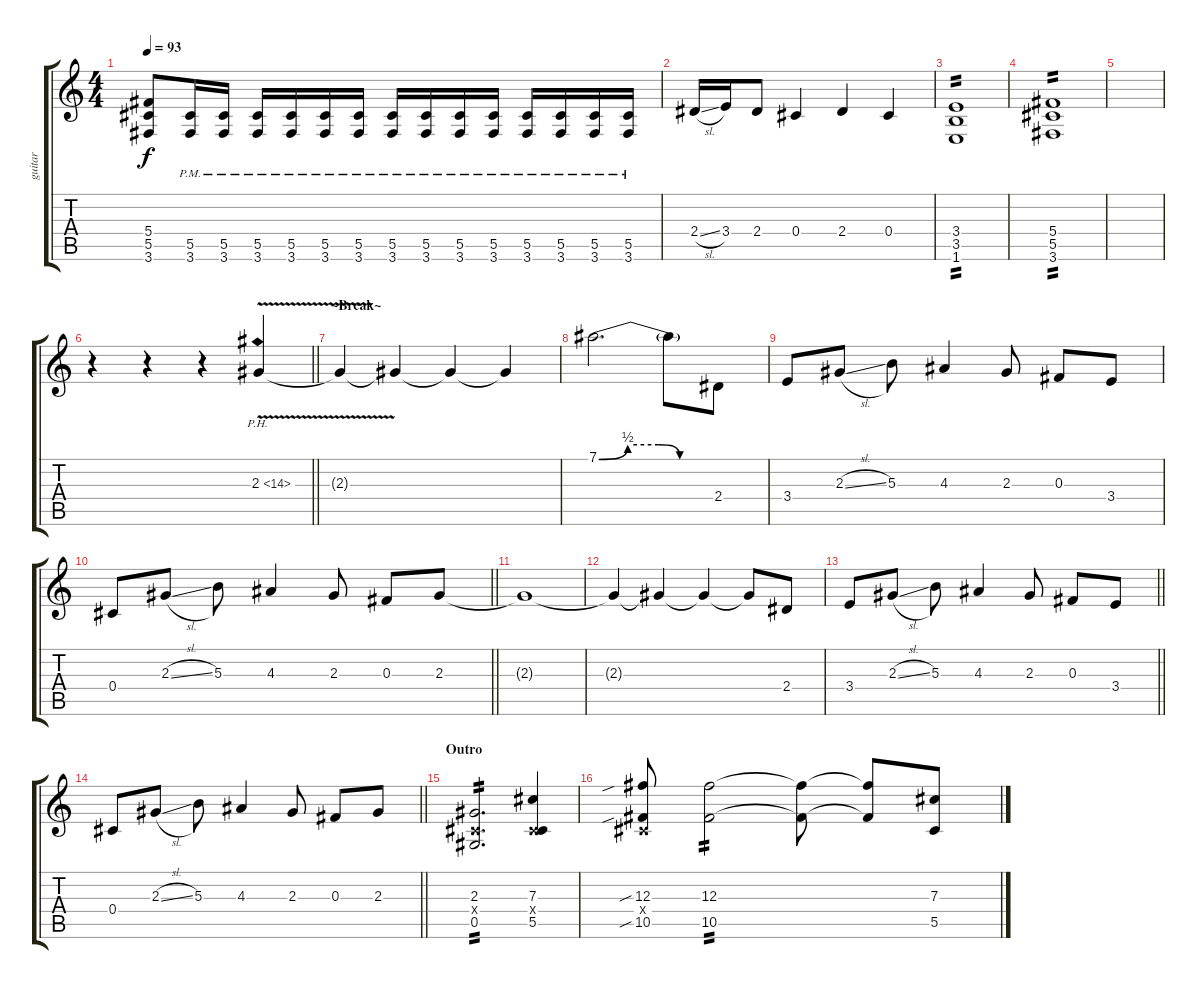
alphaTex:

\track ("guitar" "guitar") {instrument distortionguitar}
\staff {score tabs}
\tuning (Eb4 Bb3 Gb3 Db3 Ab2 Eb2) {hide}
\ts (4 4)
\tempo 93
\clef g2
\ks c
(5.4 5.5 3.6).8{dy f} (5.5{pm} 3.6{pm}).16 (5.5{pm} 3.6{pm}).16 (5.5{pm} 3.6{pm}).16 (5.5{pm} 3.6{pm}).16 (5.5{pm} 3.6{pm}).16 (5.5{pm} 3.6{pm}).16 (5.5{pm} 3.6{pm}).16 (5.5{pm} 3.6{pm}).16 (5.5{pm} 3.6{pm}).16 (5.5{pm} 3.6{pm}).16 (5.5{pm} 3.6{pm}).16 (5.5{pm} 3.6{pm}).16 (5.5{pm} 3.6{pm}).16 (5.5{pm} 3.6{pm}).16 |
2.4{sl}.16 3.4.16 2.4.8 0.4.4 2.4.4 0.4.4 |
(3.4 3.5 1.6).1{tp 2} |
(5.4 5.5 3.6).1{tp 2} |
|
\barLineRight lightlight
r.4 r.4 r.4{volume 6} 2.3{ph 12 v}.4{volume 9} |
\section ("" "~Break~")
2.3{t}.4 2.3{t}.4 2.3{t}.4 2.3{t}.4 |
7.1{be (custom 0 0 15 2 31 2 42 0 60 0)}.2{d} 7.1{t}.8 2.4.8{volume 13} |
3.4.8 2.3{sl}.8 5.3.8 4.3.4 2.3.8 0.3.8 3.4.8 |
\barLineRight lightlight
0.4.8 2.3{sl}.8 5.3.8 4.3.4 2.3.8 0.3.8 2.3.8 |
2.3{t}.1 |
2.3{t}.4 2.3{t}.4 2.3{t}.4 2.3{t}.8 2.4.8 |
\barLineRight lightlight
3.4.8 2.3{sl}.8 5.3.8 4.3.4 2.3.8 0.3.8 3.4.8 |
\barLineRight lightlight
0.4.8 2.3{sl}.8 5.3.8 4.3.4 2.3.8 0.3.8 2.3.8 |
\section ("" "Outro")
(2.3 0.4{x} 0.5).2{d tp 2} (7.3 0.4{x} 5.5).4 |
(12.3{sib} 0.4{x} 10.5{sib}).8 (12.3 10.5).2{tp 2} (12.3{t} 10.5{t}).8 (12.3{t} 10.5{t}).8 (7.3 5.5).8
